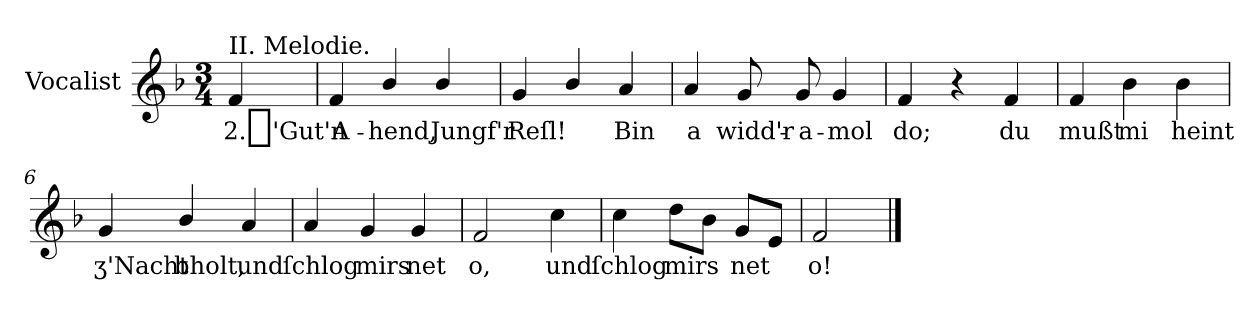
**kern	**text
*part1	*part1
*staff1	*staff1
*I"Vocalist	*
*k[b-]	*
*F:	*
*M3/4	*
=	=
!LO:TX:a:t=II. Melodie.	!
4f	2._'Gut'n
=1	=1
4f	A-
4b-/	-hend,
4b-/	Jungf'r
=2	=2
4g	Reſl!
4b-/	.
4a	Bin
=3	=3
4a	a
8g	widd'r-
8g	-a-
4g	-mol
=4	=4
4f	do;
4r	.
4f	du
=5	=5
4f	mußt
4b-	mi
4b-	heint
=6	=6
4g	ʒ'Nacht
4b-/	bholt,
4a	und
=7	=7
4a	ſchlog
4g	mirs
4g	net
=8	=8
2f	o,
4cc	und
=9	=9
4cc	ſchlog
8ddL	mirs
8b-J	.
8gL	net
8eJ	.
=10	=10
2f	o!
==	==
*-	*-
